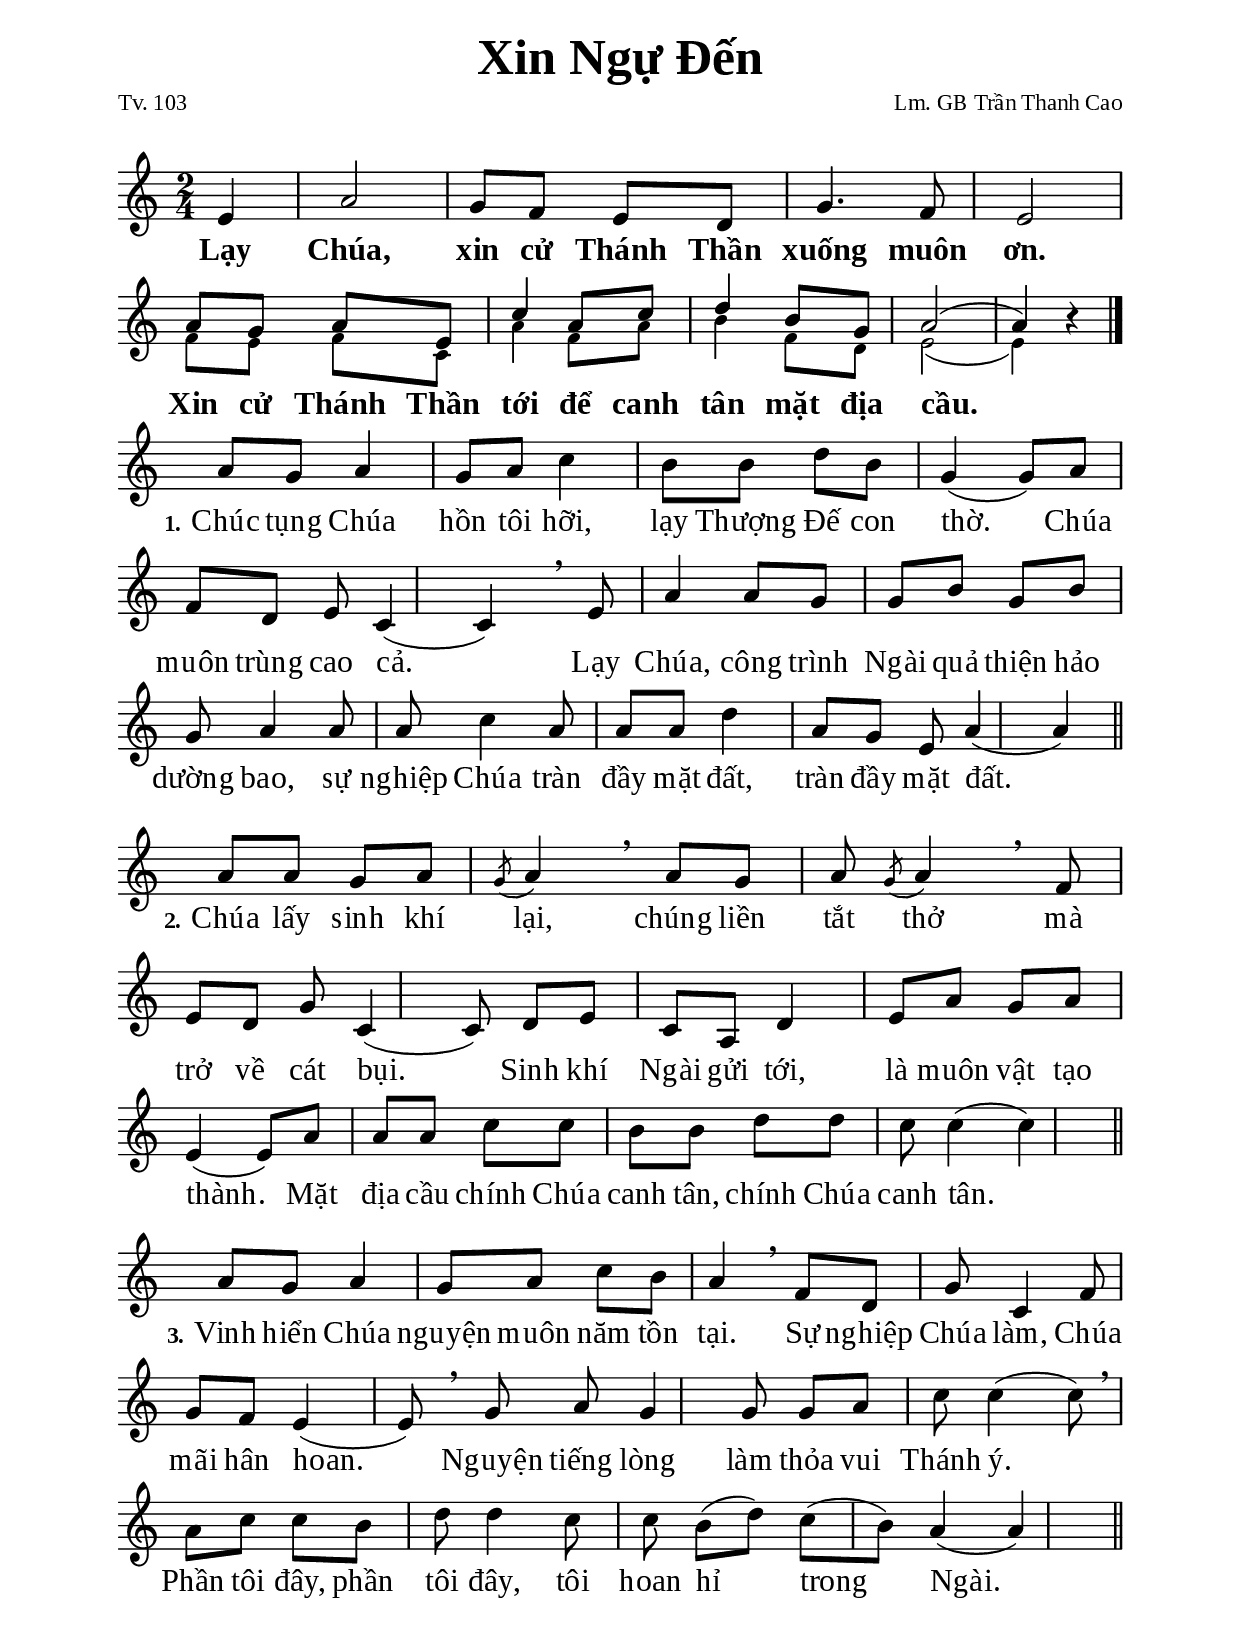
% Cài đặt chung
\version "2.20.0"
\include "english.ly"

\header {
  title = \markup { \fontsize #3 "Xin Ngự Đến" }
  poet = "Tv. 103"
  composer = "Lm. GB Trần Thanh Cao"
  arranger = " "
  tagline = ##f
}

\paper {
  #(set-paper-size "a4")
  top-margin = 10\mm
  bottom-margin = 10\mm
  left-margin = 20\mm
  right-margin = 20\mm
  indent = #0
  #(define fonts
    (make-pango-font-tree
      "Liberation Serif"
      "Liberation Serif"
      "Liberation Serif"
      (/ 20 20)))
  page-count = #1
}

% Nhạc điệp khúc
nhacDiepKhucSop= \relative c' {
  \partial 4 e4 |
  a2 |
  g8 f e d |
  g4. f8 |
  e2 |
  a8 g a e |
  c'4 a8 c |
  d4 b8 g | a2 ( |
  a4) r \bar "|."
}

nhacDiepKhucBass= \relative c' {
  \skip 4
  \skip 2
  \skip 2
  \skip 2
  \skip 2
  f8 e f c |
  a'4 f8 a |
  b4 f8 d |
  e2 ( |
  e4) r
}

% Nhạc phiên khúc
nhacPhienKhucMot = \relative c'' {
  a8 g a4 g8 a c4
  b8 b d b g4 (g8)
  a f d e c4 (c) \breathe
  e8 a4 a8 g g b g b g a4 a8 a c4 a8 a a d4
  a8 g e a4 (a) \bar "||"
}

nhacPhienKhucHai = \relative c'' {
  a8 a g a \acciaccatura g8 a4 \breathe
  a8 g a \acciaccatura g8 a4 \breathe
  f8 e d g c,4 (c8) d e c a d4
  e8 a g a e4 (e8)
  a a a c c b b d d c c4 (c) \bar "||"
}

nhacPhienKhucBa = \relative c'' {
  a8 g a4 g8 a c b a4 \breathe
  f8 d g c,4 f8 g f e4 (e8) \breathe
  g a g4 g8 g a c c4 (c8) \breathe
  a c c b d d4 c8 c b ([d]) c ([b]) a4 (a) \bar "||"
}

% Lời điệp khúc
loiDiepKhuc = \lyricmode {
  Lạy Chúa, xin cử Thánh Thần xuống muôn ơn.
  Xin cử Thánh Thần tới để canh tân mặt địa cầu.
}

% Lời phiên khúc
loiPhienKhucMot = \lyricmode {
  \set stanza = #"1."
  Chúc tụng Chúa hồn tôi hỡi,
  lạy Thượng Đế con thờ.
  Chúa muôn trùng cao cả.
  Lạy Chúa, công trình Ngài quả thiện hảo dường bao,
  sự nghiệp Chúa tràn đầy mặt đất, tràn đầy mặt đất.
}

loiPhienKhucHai = \lyricmode {
  \set stanza = #"2."
  Chúa lấy sinh khí lại, chúng liền tắt thở mà trở về cát bụi.
  Sinh khí Ngài gửi tới, là muôn vật tạo thành.
  Mặt địa cầu chính Chúa canh tân,
  chính Chúa canh tân.
}

loiPhienKhucBa = \lyricmode {
  \set stanza = #"3."
  Vinh hiển Chúa nguyện muôn năm tồn tại.
  Sự nghiệp Chúa làm, Chúa mãi hân hoan.
  Nguyện tiếng lòng làm thỏa vui Thánh ý.
  Phần tôi đây, phần tôi đây, tôi hoan hỉ trong Ngài.
}


% Dàn trang
\score {
  \new ChoirStaff <<
    \new Staff = diepKhuc \with {
        \consists "Merge_rests_engraver"
        \magnifyStaff #(magstep +1)
      }
      <<
      \new Voice = beSop {
        \voiceOne \key c \major \time 2/4 \nhacDiepKhucSop
      }
      \new Voice = beBas {
        \override NoteHead.font-size = #-2
        \voiceTwo \key c \major \time 2/4 \nhacDiepKhucBass
      }
    >>
    \new Lyrics \lyricsto beSop \loiDiepKhuc
  >>
  \layout {
    \override Lyrics.LyricText.font-series = #'bold
    \override Lyrics.LyricText.font-size = #+3
    \override Lyrics.LyricSpace.minimum-distance = #2.0
    \override Score.BarNumber.break-visibility = ##(#f #f #f)
    \override Score.SpacingSpanner.uniform-stretching = ##t
  }
}

\score {
  \new ChoirStaff <<
    \new Staff = phienKhuc \with {
        \magnifyStaff #(magstep +1)
      }
      <<
      \new Voice = beSop {
        \key c \major \time 2/4 \nhacPhienKhucMot
      }
    >>
    \new Lyrics \lyricsto beSop \loiPhienKhucMot
  >>
  \layout {
    \override Staff.TimeSignature.transparent = ##t
    \override Lyrics.LyricText.font-size = #+3
    \override Lyrics.LyricSpace.minimum-distance = #0.5
    \override Score.BarNumber.break-visibility = ##(#f #f #f)
    \override Score.SpacingSpanner.uniform-stretching = ##t
    \set Score.barAlways = ##t
    \set Score.defaultBarType = ""
  } 
}

\score {
  \new ChoirStaff <<
    \new Staff = phienKhuc \with {
        \magnifyStaff #(magstep +1)
      }
      <<
      \new Voice = beSop {
        \key c \major \time 2/4 \nhacPhienKhucHai
      }
    >>
    \new Lyrics \lyricsto beSop \loiPhienKhucHai
  >>
  \layout {
    \override Staff.TimeSignature.transparent = ##t
    \override Lyrics.LyricText.font-size = #+3
    \override Lyrics.LyricSpace.minimum-distance = #0.5
    \override Score.BarNumber.break-visibility = ##(#f #f #f)
    \override Score.SpacingSpanner.uniform-stretching = ##t
    \set Score.barAlways = ##t
    \set Score.defaultBarType = ""
  } 
}

\score {
  \new ChoirStaff <<
    \new Staff = phienKhuc \with {
        \magnifyStaff #(magstep +1)
      }
      <<
      \new Voice = beSop {
        \key c \major \time 2/4 \nhacPhienKhucBa
      }
    >>
    \new Lyrics \lyricsto beSop \loiPhienKhucBa
  >>
  \layout {
    \override Staff.TimeSignature.transparent = ##t
    \override Lyrics.LyricText.font-size = #+3
    \override Lyrics.LyricSpace.minimum-distance = #0.5
    \override Score.BarNumber.break-visibility = ##(#f #f #f)
    \override Score.SpacingSpanner.uniform-stretching = ##t
    \set Score.barAlways = ##t
    \set Score.defaultBarType = ""
  } 
}
